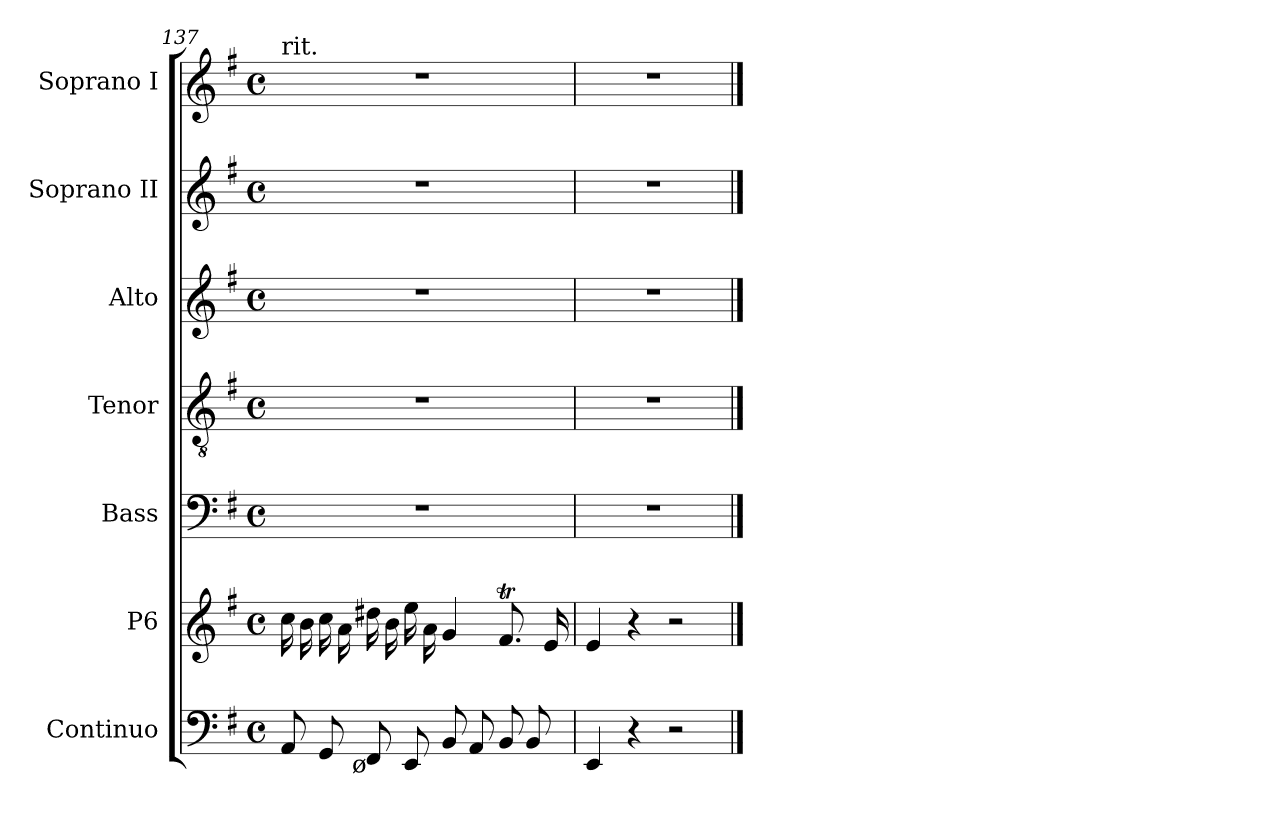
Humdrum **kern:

**kern	**kern	**kern	**kern	**kern	**kern	**kern
*part7	*part6	*part5	*part4	*part3	*part2	*part1
*staff7	*staff6	*staff5	*staff4	*staff3	*staff2	*staff1
*I"Continuo	*I"P6	*I"Bass	*I"Tenor	*I"Alto	*I"Soprano II	*I"Soprano I
*	*	*I'B.	*I'T.	*I'A.	*I'S.	*I'S.
*clefF4	*clefG2	*clefF4	*clefGv2	*clefG2	*clefG2	*clefG2
*	*	*	*ITrd7c12	*	*	*
*k[f#]	*k[f#]	*k[f#]	*k[f#]	*k[f#]	*k[f#]	*k[f#]
*G:	*G:	*G:	*G:	*G:	*G:	*G:
*M4/4	*M4/4	*M4/4	*M4/4	*M4/4	*M4/4	*M4/4
*met(c)	*met(c)	*met(c)	*met(c)	*met(c)	*met(c)	*met(c)
=137	=137	=137	=137	=137	=137	=137
!	!	!	!	!	!	!LO:TX:t=rit.
8AAi/	16cci\	1r	1r	1r	1r	1r
.	16bi\	.	.	.	.	.
8GGi/	16cci\	.	.	.	.	.
.	16ai\	.	.	.	.	.
!LO:TX:b:rj:t=ø	!	!	!	!	!	!
8FF#i/	16dd#Xi\	.	.	.	.	.
.	16bi\	.	.	.	.	.
8EEi/	16eei\	.	.	.	.	.
.	16ai\	.	.	.	.	.
8BBi/	4gi/	.	.	.	.	.
8AAi/	.	.	.	.	.	.
8BBi/	8.f#ti/	.	.	.	.	.
8BBi/	.	.	.	.	.	.
.	16ei/	.	.	.	.	.
=138	=138	=138	=138	=138	=138	=138
4EEi/	4ei/	1r	1r	1r	1r	1r
4r	4r	.	.	.	.	.
2r	2r	.	.	.	.	.
==	==	==	==	==	==	==
*-	*-	*-	*-	*-	*-	*-
